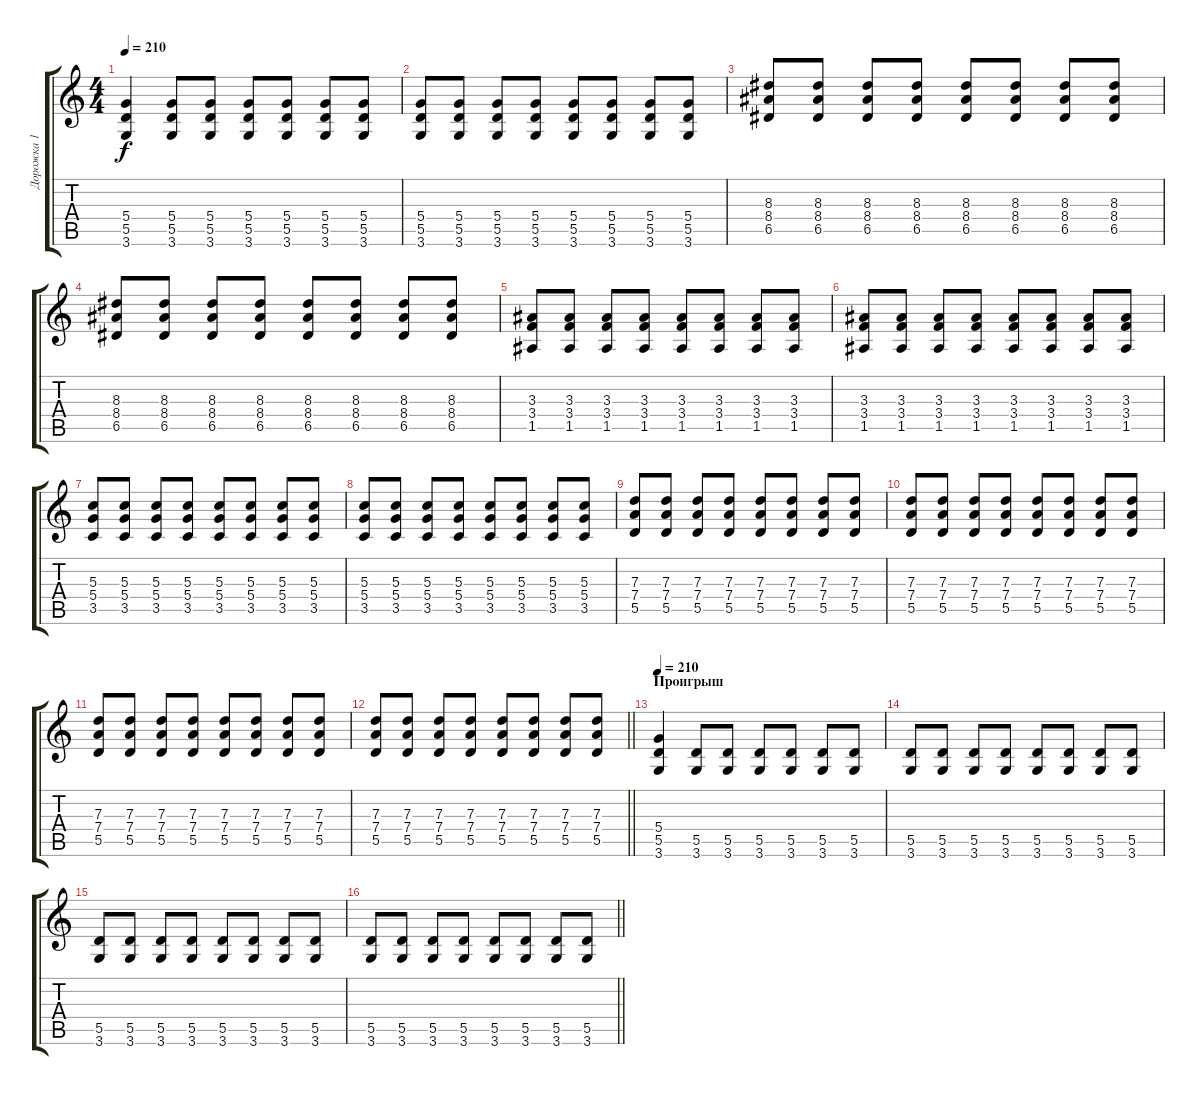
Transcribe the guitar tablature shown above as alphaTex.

\track ("Дорожка 1" "Дорожка 1") {instrument distortionguitar}
\staff {score tabs}
\tuning (E4 B3 G3 D3 A2 E2) {hide}
\ts (4 4)
\tempo 210
\clef g2
\ks c
(5.4 5.5 3.6).4{dy f} (5.4 5.5 3.6).8 (5.4 5.5 3.6).8 (5.4 5.5 3.6).8 (5.4 5.5 3.6).8 (5.4 5.5 3.6).8 (5.4 5.5 3.6).8 |
(5.4 5.5 3.6).8 (5.4 5.5 3.6).8 (5.4 5.5 3.6).8 (5.4 5.5 3.6).8 (5.4 5.5 3.6).8 (5.4 5.5 3.6).8 (5.4 5.5 3.6).8 (5.4 5.5 3.6).8 |
(8.3 8.4 6.5).8 (8.3 8.4 6.5).8 (8.3 8.4 6.5).8 (8.3 8.4 6.5).8 (8.3 8.4 6.5).8 (8.3 8.4 6.5).8 (8.3 8.4 6.5).8 (8.3 8.4 6.5).8 |
(8.3 8.4 6.5).8 (8.3 8.4 6.5).8 (8.3 8.4 6.5).8 (8.3 8.4 6.5).8 (8.3 8.4 6.5).8 (8.3 8.4 6.5).8 (8.3 8.4 6.5).8 (8.3 8.4 6.5).8 |
(3.3 3.4 1.5).8 (3.3 3.4 1.5).8 (3.3 3.4 1.5).8 (3.3 3.4 1.5).8 (3.3 3.4 1.5).8 (3.3 3.4 1.5).8 (3.3 3.4 1.5).8 (3.3 3.4 1.5).8 |
(3.3 3.4 1.5).8 (3.3 3.4 1.5).8 (3.3 3.4 1.5).8 (3.3 3.4 1.5).8 (3.3 3.4 1.5).8 (3.3 3.4 1.5).8 (3.3 3.4 1.5).8 (3.3 3.4 1.5).8 |
(5.3 5.4 3.5).8 (5.3 5.4 3.5).8 (5.3 5.4 3.5).8 (5.3 5.4 3.5).8 (5.3 5.4 3.5).8 (5.3 5.4 3.5).8 (5.3 5.4 3.5).8 (5.3 5.4 3.5).8 |
(5.3 5.4 3.5).8 (5.3 5.4 3.5).8 (5.3 5.4 3.5).8 (5.3 5.4 3.5).8 (5.3 5.4 3.5).8 (5.3 5.4 3.5).8 (5.3 5.4 3.5).8 (5.3 5.4 3.5).8 |
(7.3 7.4 5.5).8 (7.3 7.4 5.5).8 (7.3 7.4 5.5).8 (7.3 7.4 5.5).8 (7.3 7.4 5.5).8 (7.3 7.4 5.5).8 (7.3 7.4 5.5).8 (7.3 7.4 5.5).8 |
(7.3 7.4 5.5).8 (7.3 7.4 5.5).8 (7.3 7.4 5.5).8 (7.3 7.4 5.5).8 (7.3 7.4 5.5).8 (7.3 7.4 5.5).8 (7.3 7.4 5.5).8 (7.3 7.4 5.5).8 |
(7.3 7.4 5.5).8 (7.3 7.4 5.5).8 (7.3 7.4 5.5).8 (7.3 7.4 5.5).8 (7.3 7.4 5.5).8 (7.3 7.4 5.5).8 (7.3 7.4 5.5).8 (7.3 7.4 5.5).8 |
\barLineRight lightlight
(7.3 7.4 5.5).8 (7.3 7.4 5.5).8 (7.3 7.4 5.5).8 (7.3 7.4 5.5).8 (7.3 7.4 5.5).8 (7.3 7.4 5.5).8 (7.3 7.4 5.5).8 (7.3 7.4 5.5).8 |
\section ("" "Проигрыш")
\tempo 210
(5.4 5.5 3.6).4 (5.5 3.6).8 (5.5 3.6).8 (5.5 3.6).8 (5.5 3.6).8 (5.5 3.6).8 (5.5 3.6).8 |
(5.5 3.6).8 (5.5 3.6).8 (5.5 3.6).8 (5.5 3.6).8 (5.5 3.6).8 (5.5 3.6).8 (5.5 3.6).8 (5.5 3.6).8 |
(5.5 3.6).8 (5.5 3.6).8 (5.5 3.6).8 (5.5 3.6).8 (5.5 3.6).8 (5.5 3.6).8 (5.5 3.6).8 (5.5 3.6).8 |
\barLineRight lightlight
(5.5 3.6).8 (5.5 3.6).8 (5.5 3.6).8 (5.5 3.6).8 (5.5 3.6).8 (5.5 3.6).8 (5.5 3.6).8 (5.5 3.6).8
